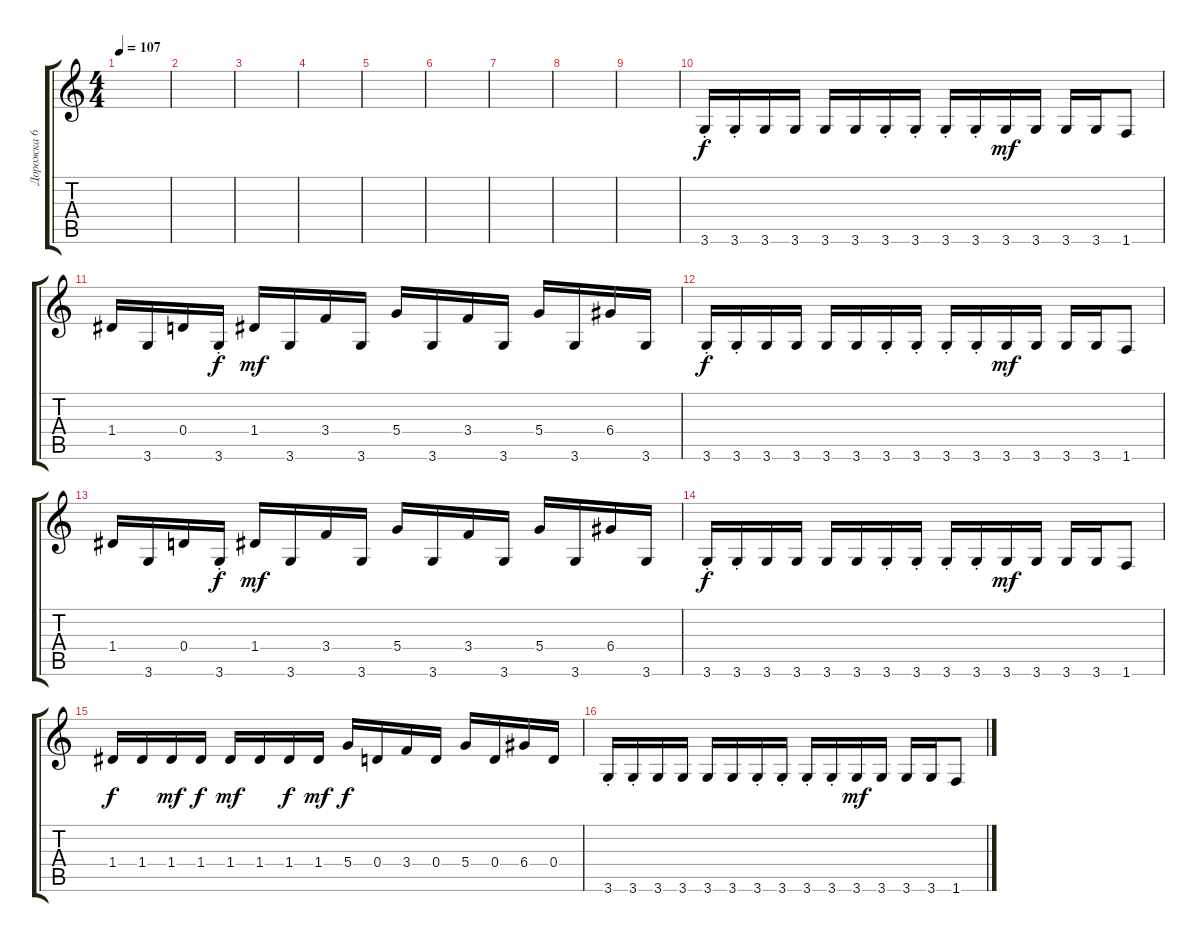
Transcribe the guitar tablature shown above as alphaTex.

\track ("Дорожка 6" "Дорожка 6") {instrument acousticguitarsteel}
\staff {score tabs}
\tuning (E4 B3 G3 D3 A2 E2) {hide}
\ts (4 4)
\tempo 107
\clef g2
\ks c
|
|
|
|
|
|
|
|
|
3.6{st}.16 3.6{st}.16 3.6.16 3.6.16 3.6.16 3.6.16 3.6{st}.16 3.6{st}.16 3.6{st}.16 3.6{st}.16 3.6.16{dy mf} 3.6.16 3.6.16 3.6.16 1.6.8 |
1.4.16 3.6.16 0.4.16 3.6{st}.16{dy f} 1.4.16{dy mf} 3.6.16 3.4.16 3.6.16 5.4.16 3.6.16 3.4.16 3.6.16 5.4.16 3.6.16 6.4.16 3.6.16 |
3.6{st}.16{dy f} 3.6{st}.16 3.6.16 3.6.16 3.6.16 3.6.16 3.6{st}.16 3.6{st}.16 3.6{st}.16 3.6{st}.16 3.6.16{dy mf} 3.6.16 3.6.16 3.6.16 1.6.8 |
1.4.16 3.6.16 0.4.16 3.6{st}.16{dy f} 1.4.16{dy mf} 3.6.16 3.4.16 3.6.16 5.4.16 3.6.16 3.4.16 3.6.16 5.4.16 3.6.16 6.4.16 3.6.16 |
3.6{st}.16{dy f} 3.6{st}.16 3.6.16 3.6.16 3.6.16 3.6.16 3.6{st}.16 3.6{st}.16 3.6{st}.16 3.6{st}.16 3.6.16{dy mf} 3.6.16 3.6.16 3.6.16 1.6.8 |
1.4.16{dy f} 1.4.16 1.4.16{dy mf} 1.4.16{dy f} 1.4.16{dy mf} 1.4.16 1.4.16{dy f} 1.4.16{dy mf} 5.4.16{dy f} 0.4.16 3.4.16 0.4.16 5.4.16 0.4.16 6.4.16 0.4.16 |
3.6{st}.16 3.6{st}.16 3.6.16 3.6.16 3.6.16 3.6.16 3.6{st}.16 3.6{st}.16 3.6{st}.16 3.6{st}.16 3.6.16{dy mf} 3.6.16 3.6.16 3.6.16 1.6.8
